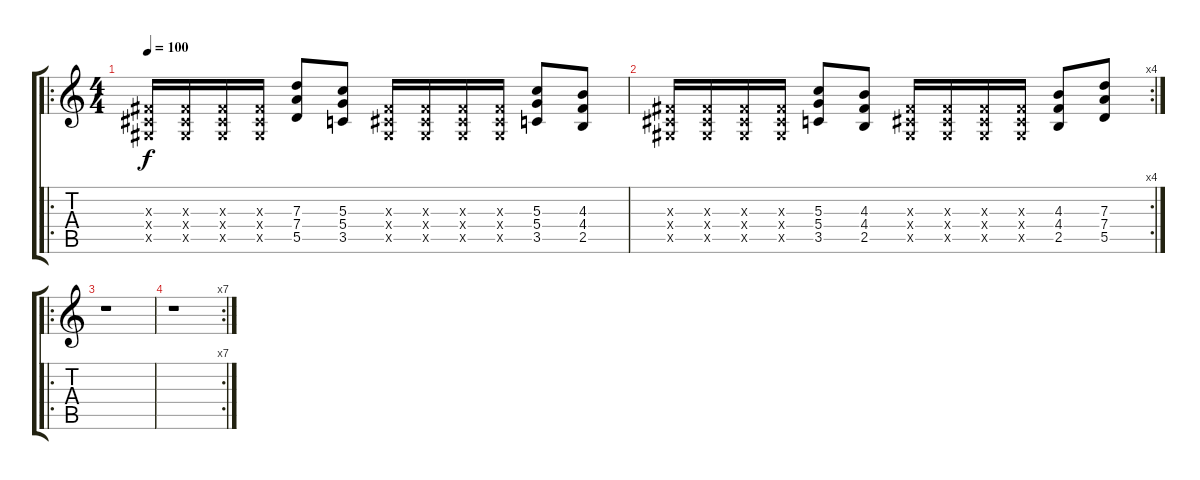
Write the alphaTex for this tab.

\track "" {instrument acousticguitarnylon}
\staff {score tabs}
\tuning (E4 B3 G3 D3 A2 E2) {hide}
\ro
\ts (4 4)
\tempo 100
\clef g2
\ks c
(-1.3{x} -1.4{x} -1.5{x}).16{dy f} (-1.3{x} -1.4{x} -1.5{x}).16 (-1.3{x} -1.4{x} -1.5{x}).16 (-1.3{x} -1.4{x} -1.5{x}).16 (7.3 7.4 5.5).8 (5.3 5.4 3.5).8 (-1.3{x} -1.4{x} -1.5{x}).16 (-1.3{x} -1.4{x} -1.5{x}).16 (-1.3{x} -1.4{x} -1.5{x}).16 (-1.3{x} -1.4{x} -1.5{x}).16 (5.3 5.4 3.5).8 (4.3 4.4 2.5).8 |
\rc 4
(-1.3{x} -1.4{x} -1.5{x}).16 (-1.3{x} -1.4{x} -1.5{x}).16 (-1.3{x} -1.4{x} -1.5{x}).16 (-1.3{x} -1.4{x} -1.5{x}).16 (5.3 5.4 3.5).8 (4.3 4.4 2.5).8 (-1.3{x} -1.4{x} -1.5{x}).16 (-1.3{x} -1.4{x} -1.5{x}).16 (-1.3{x} -1.4{x} -1.5{x}).16 (-1.3{x} -1.4{x} -1.5{x}).16 (4.3 4.4 2.5).8 (7.3 7.4 5.5).8 |
\ro
r.1 |
\rc 7
r.1
